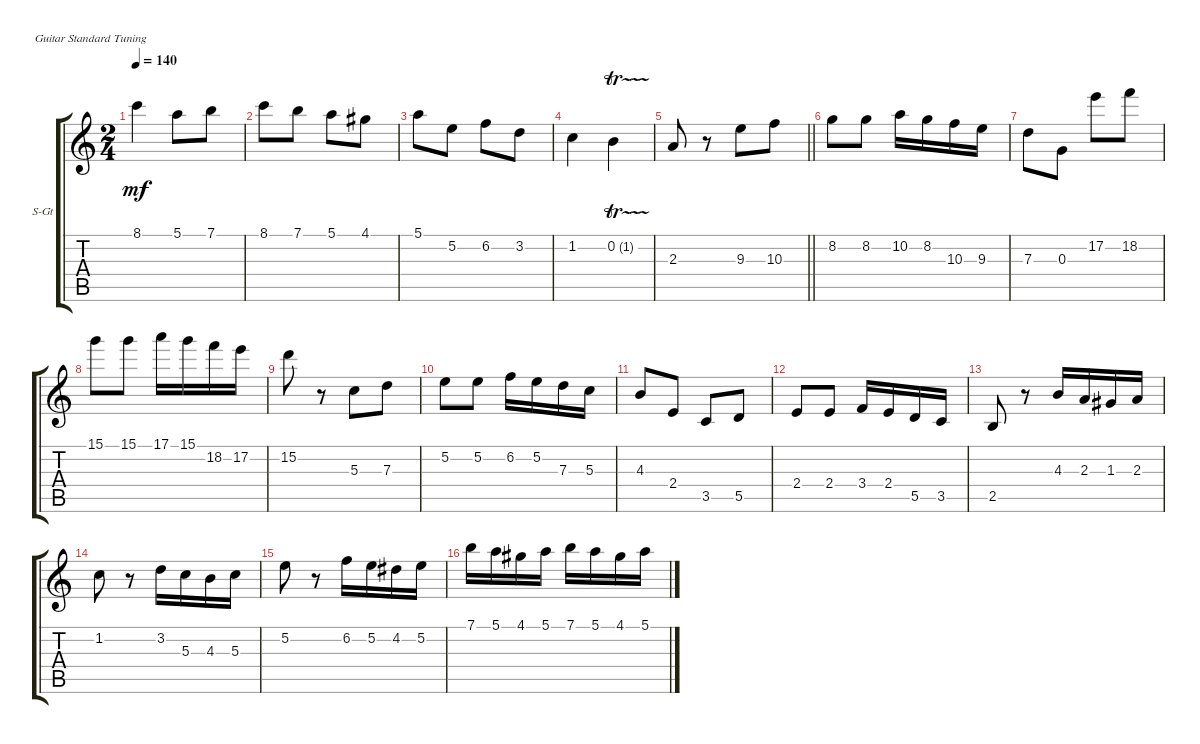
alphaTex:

\defaultSystemsLayout 4
\bracketExtendMode groupsimilarinstruments
\firstSystemTrackNameOrientation horizontal
\otherSystemsTrackNameOrientation horizontal
\track ("Guitar 1" "S-Gt") {instrument acousticguitarsteel}
\staff {score tabs}
\tuning (E4 B3 G3 D3 A2 E2)
\ts (2 4)
\tempo 140
\clef g2
\ks c
8.1.4{dy mf} 5.1.8 7.1.8 |
8.1.8 7.1.8 5.1.8 4.1.8 |
5.1.8 5.2.8 6.2.8 3.2.8 |
1.2.4 0.2{tr (1 16)}.4 |
\barLineRight lightlight
2.3.8 r.8 9.3.8 10.3.8 |
8.2.8 8.2.8 10.2.16 8.2.16 10.3.16 9.3.16 |
7.3.8 0.3.8 17.2.8 18.2.8 |
15.1.8 15.1.8 17.1.16 15.1.16 18.2.16 17.2.16 |
15.2.8 r.8 5.3.8 7.3.8 |
5.2.8 5.2.8 6.2.16 5.2.16 7.3.16 5.3.16 |
4.3.8 2.4.8 3.5.8 5.5.8 |
2.4.8 2.4.8 3.4.16 2.4.16 5.5.16 3.5.16 |
2.5.8 r.8 4.3.16 2.3.16 1.3.16 2.3.16 |
1.2.8 r.8 3.2.16 5.3.16 4.3.16 5.3.16 |
5.2.8 r.8 6.2.16 5.2.16 4.2.16 5.2.16 |
7.1.16 5.1.16 4.1.16 5.1.16 7.1.16 5.1.16 4.1.16 5.1.16
